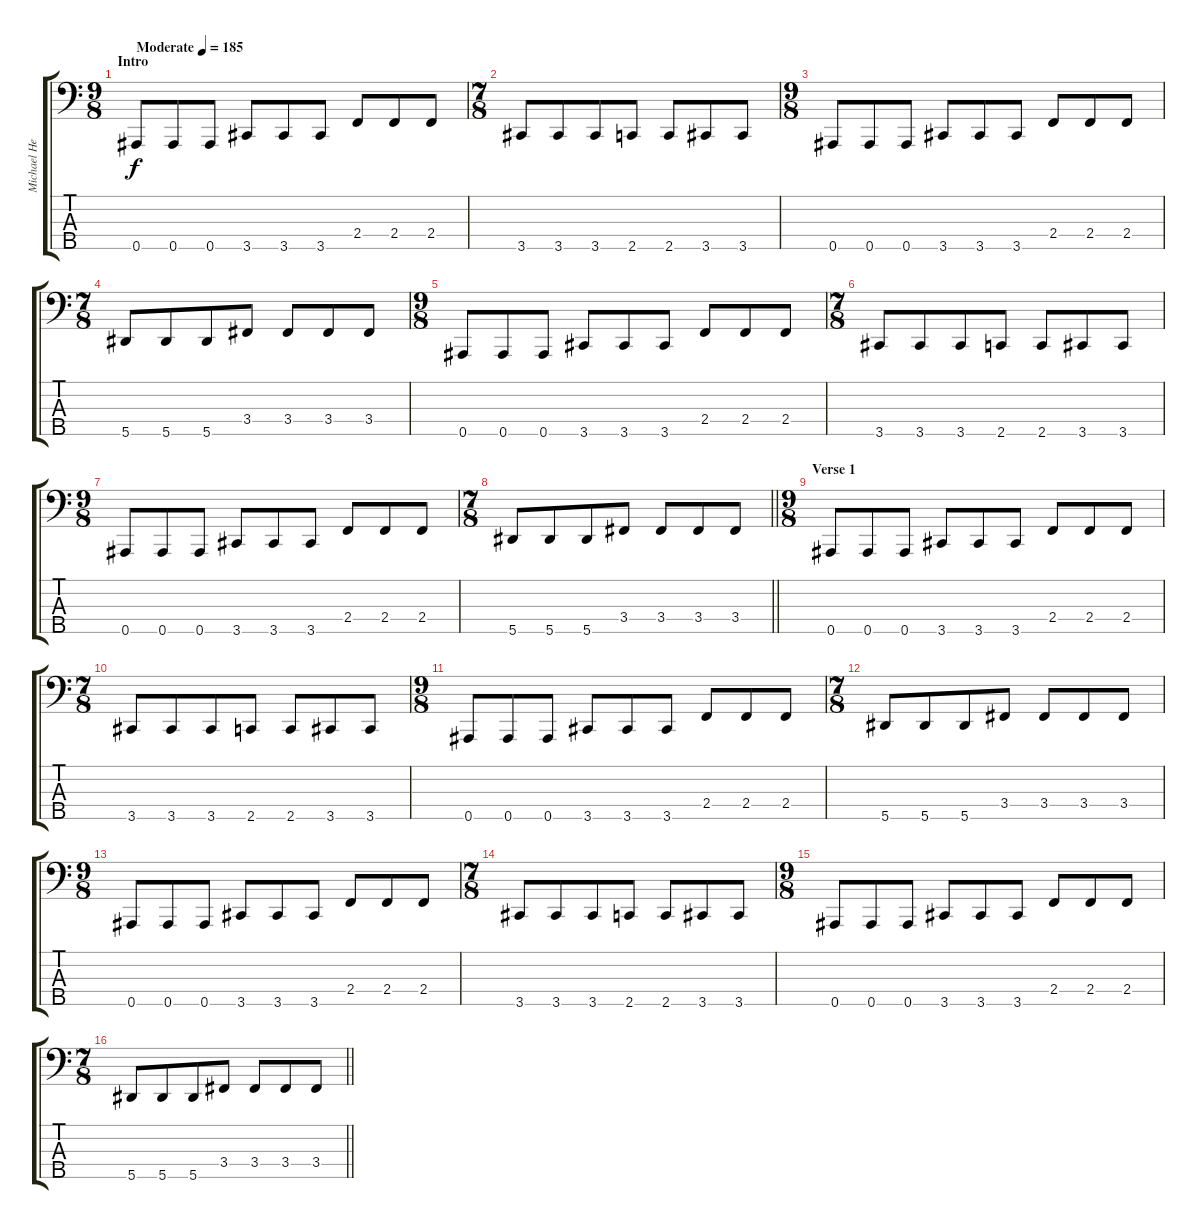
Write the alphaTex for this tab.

\track ("Michael Hedlund" "Michael He") {instrument electricbassfinger}
\staff {score tabs}
\tuning (Gb2 Db2 Ab1 Eb1 Bb0) {hide}
\ts (9 8)
\section ("" "Intro")
\tempo (185 "Moderate")
\clef f4
\ks c
0.5.8{dy f instrument electricbassfinger} 0.5.8 0.5.8 3.5.8 3.5.8 3.5.8 2.4.8 2.4.8 2.4.8 |
\ts (7 8)
3.5.8 3.5.8 3.5.8 2.5.8 2.5.8 3.5.8 3.5.8 |
\ts (9 8)
0.5.8 0.5.8 0.5.8 3.5.8 3.5.8 3.5.8 2.4.8 2.4.8 2.4.8 |
\ts (7 8)
5.5.8 5.5.8 5.5.8 3.4.8 3.4.8 3.4.8 3.4.8 |
\ts (9 8)
0.5.8 0.5.8 0.5.8 3.5.8 3.5.8 3.5.8 2.4.8 2.4.8 2.4.8 |
\ts (7 8)
3.5.8 3.5.8 3.5.8 2.5.8 2.5.8 3.5.8 3.5.8 |
\ts (9 8)
0.5.8 0.5.8 0.5.8 3.5.8 3.5.8 3.5.8 2.4.8 2.4.8 2.4.8 |
\ts (7 8)
\barLineRight lightlight
5.5.8 5.5.8 5.5.8 3.4.8 3.4.8 3.4.8 3.4.8 |
\ts (9 8)
\section ("" "Verse 1")
0.5.8 0.5.8 0.5.8 3.5.8 3.5.8 3.5.8 2.4.8 2.4.8 2.4.8 |
\ts (7 8)
3.5.8 3.5.8 3.5.8 2.5.8 2.5.8 3.5.8 3.5.8 |
\ts (9 8)
0.5.8 0.5.8 0.5.8 3.5.8 3.5.8 3.5.8 2.4.8 2.4.8 2.4.8 |
\ts (7 8)
5.5.8 5.5.8 5.5.8 3.4.8 3.4.8 3.4.8 3.4.8 |
\ts (9 8)
0.5.8 0.5.8 0.5.8 3.5.8 3.5.8 3.5.8 2.4.8 2.4.8 2.4.8 |
\ts (7 8)
3.5.8 3.5.8 3.5.8 2.5.8 2.5.8 3.5.8 3.5.8 |
\ts (9 8)
0.5.8 0.5.8 0.5.8 3.5.8 3.5.8 3.5.8 2.4.8 2.4.8 2.4.8 |
\ts (7 8)
\barLineRight lightlight
5.5.8 5.5.8 5.5.8 3.4.8 3.4.8 3.4.8 3.4.8
